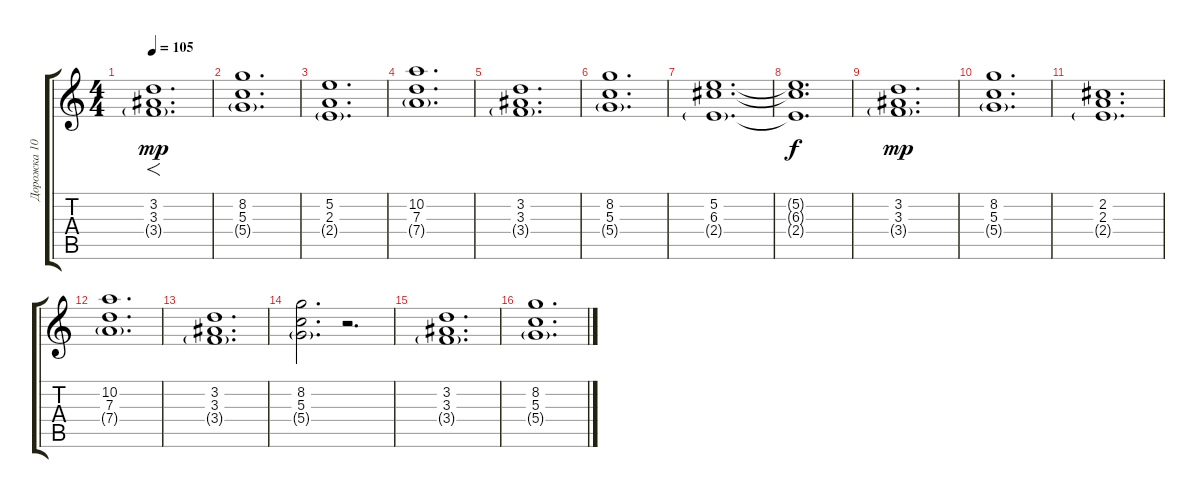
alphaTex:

\track ("Дорожка 10" "Дорожка 10") {instrument acousticguitarsteel}
\staff {score tabs}
\tuning (E4 B3 G3 D3 A2 E2) {hide}
\ts (4 4)
\tempo 105
\clef g2
\ks c
(3.2 3.3 3.4{g}).1{f d dy mp volume 12 instrument synthstrings2} |
(8.2 5.3 5.4{g}).1{d} |
(5.2 2.3 2.4{g}).1{d} |
(10.2 7.3 7.4{g}).1{d} |
(3.2 3.3 3.4{g}).1{d} |
(8.2 5.3 5.4{g}).1{d} |
(5.2 6.3 2.4{g}).1{d} |
(5.2{t} 6.3{t} 2.4{t}).1{d dy f} |
(3.2 3.3 3.4{g}).1{d dy mp} |
(8.2 5.3 5.4{g}).1{d} |
(2.2 2.3 2.4{g}).1{d} |
(10.2 7.3 7.4{g}).1{d} |
(3.2 3.3 3.4{g}).1{d} |
(8.2 5.3 5.4{g}).2{d} r.2{d} |
(3.2 3.3 3.4{g}).1{d} |
(8.2 5.3 5.4{g}).1{d}
